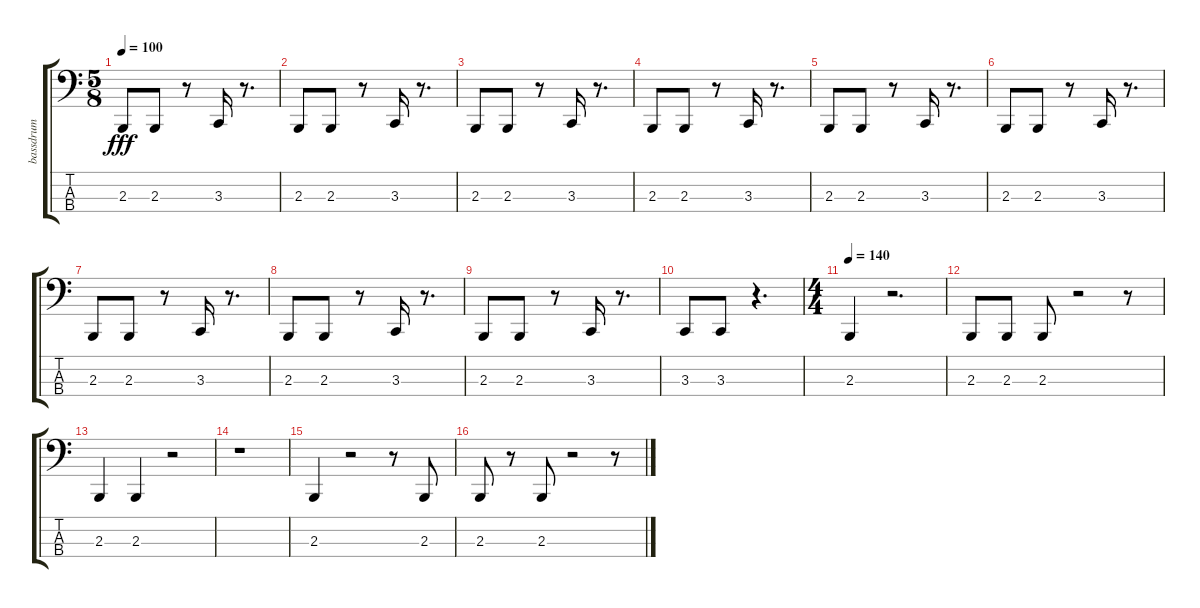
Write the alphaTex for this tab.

\track ("bassdrum" "bassdrum") {instrument acousticgrandpiano}
\staff {score tabs}
\tuning (G2 D2 A1 E1) {hide}
\ts (5 8)
\tempo 100
\clef f4
\ks c
2.3.8{dy fff} 2.3.8 r.8 3.3.16 r.8{d} |
2.3.8 2.3.8 r.8 3.3.16 r.8{d} |
2.3.8 2.3.8 r.8 3.3.16 r.8{d} |
2.3.8 2.3.8 r.8 3.3.16 r.8{d} |
2.3.8 2.3.8 r.8 3.3.16 r.8{d} |
2.3.8 2.3.8 r.8 3.3.16 r.8{d} |
2.3.8 2.3.8 r.8 3.3.16 r.8{d} |
2.3.8 2.3.8 r.8 3.3.16 r.8{d} |
2.3.8 2.3.8 r.8 3.3.16 r.8{d} |
3.3.8 3.3.8 r.4{d} |
\ts (4 4)
\tempo 140
2.3.4 r.2{d} |
2.3.8 2.3.8 2.3.8 r.2 r.8 |
2.3.4 2.3.4 r.2 |
r.1 |
2.3.4 r.2 r.8 2.3.8 |
2.3.8 r.8 2.3.8 r.2 r.8
